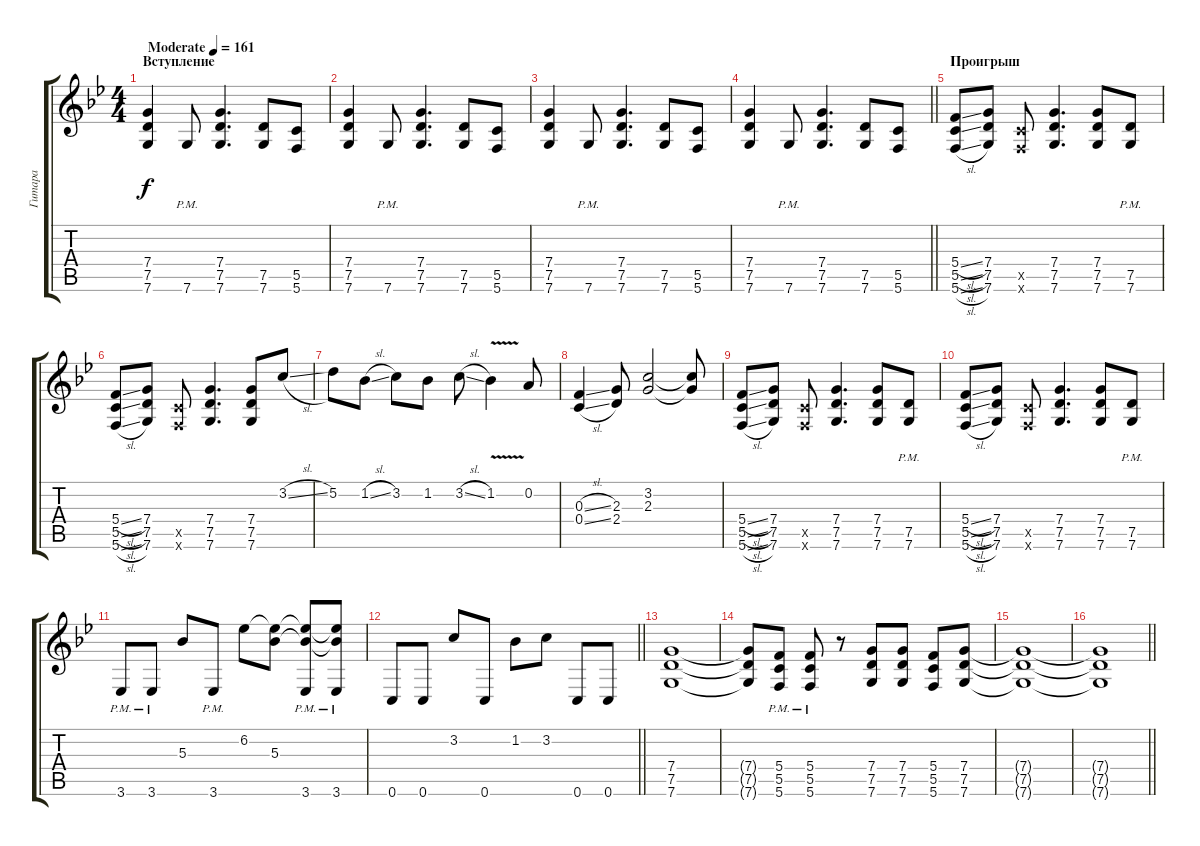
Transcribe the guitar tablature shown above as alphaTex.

\track ("Гитара" "Гитара") {instrument distortionguitar}
\staff {score tabs}
\tuning (D4 A3 F3 C3 G2 C2) {hide}
\ts (4 4)
\section ("" "Вступление")
\tempo (161 "Moderate")
\clef g2
\ks gminor
(7.4 7.5 7.6).4{dy f instrument distortionguitar} 7.6{pm}.8 (7.4 7.5 7.6).4{d} (7.5 7.6).8 (5.5 5.6).8 |
(7.4 7.5 7.6).4 7.6{pm}.8 (7.4 7.5 7.6).4{d} (7.5 7.6).8 (5.5 5.6).8 |
(7.4 7.5 7.6).4 7.6{pm}.8 (7.4 7.5 7.6).4{d} (7.5 7.6).8 (5.5 5.6).8 |
\barLineRight lightlight
(7.4 7.5 7.6).4 7.6{pm}.8 (7.4 7.5 7.6).4{d} (7.5 7.6).8 (5.5 5.6).8 |
\section ("" "Проигрыш")
(5.4{sl} 5.5{sl} 5.6{sl}).8 (7.4 7.5 7.6).8 (5.5{x} 5.6{x}).8 (7.4 7.5 7.6).4{d} (7.4 7.5 7.6).8 (7.5{pm} 7.6{pm}).8 |
(5.4{sl} 5.5{sl} 5.6{sl}).8 (7.4 7.5 7.6).8 (5.5{x} 5.6{x}).8 (7.4 7.5 7.6).4{d} (7.4 7.5 7.6).8 3.2{sl}.8 |
5.2.8 1.2{sl}.8 3.2.8 1.2.8 3.2{sl}.8 1.2{v}.4 0.2.8 |
(0.3{sl} 0.4{sl}).4 (2.3 2.4).8 (3.2 2.3).2 (3.2{t} 2.3{t}).8 |
(5.4{sl} 5.5{sl} 5.6{sl}).8 (7.4 7.5 7.6).8 (5.5{x} 5.6{x}).8 (7.4 7.5 7.6).4{d} (7.4 7.5 7.6).8 (7.5{pm} 7.6{pm}).8 |
(5.4{sl} 5.5{sl} 5.6{sl}).8 (7.4 7.5 7.6).8 (5.5{x} 5.6{x}).8 (7.4 7.5 7.6).4{d} (7.4 7.5 7.6).8 (7.5{pm} 7.6{pm}).8 |
3.6{pm}.8 3.6{pm}.8 5.3.8 3.6{pm}.8 6.2.8 (6.2{t} 5.3).8 (6.2{t} 5.3{t} 3.6{pm}).8 (6.2{t} 5.3{t} 3.6{pm}).8 |
\barLineRight lightlight
0.6.8 0.6.8 3.2.8 0.6.8 1.2.8 3.2.8 0.6.8 0.6.8 |
\section ("" "")
(7.4 7.5 7.6).1 |
(7.4{t} 7.5{t} 7.6{t}).8 (5.4{pm} 5.5{pm} 5.6{pm}).8 (5.4{pm} 5.5{pm} 5.6{pm}).8 r.8 (7.4 7.5 7.6).8 (7.4 7.5 7.6).8 (5.4 5.5 5.6).8 (7.4 7.5 7.6).8 |
(7.4{t} 7.5{t} 7.6{t}).1 |
\barLineRight lightlight
(7.4{t} 7.5{t} 7.6{t}).1
